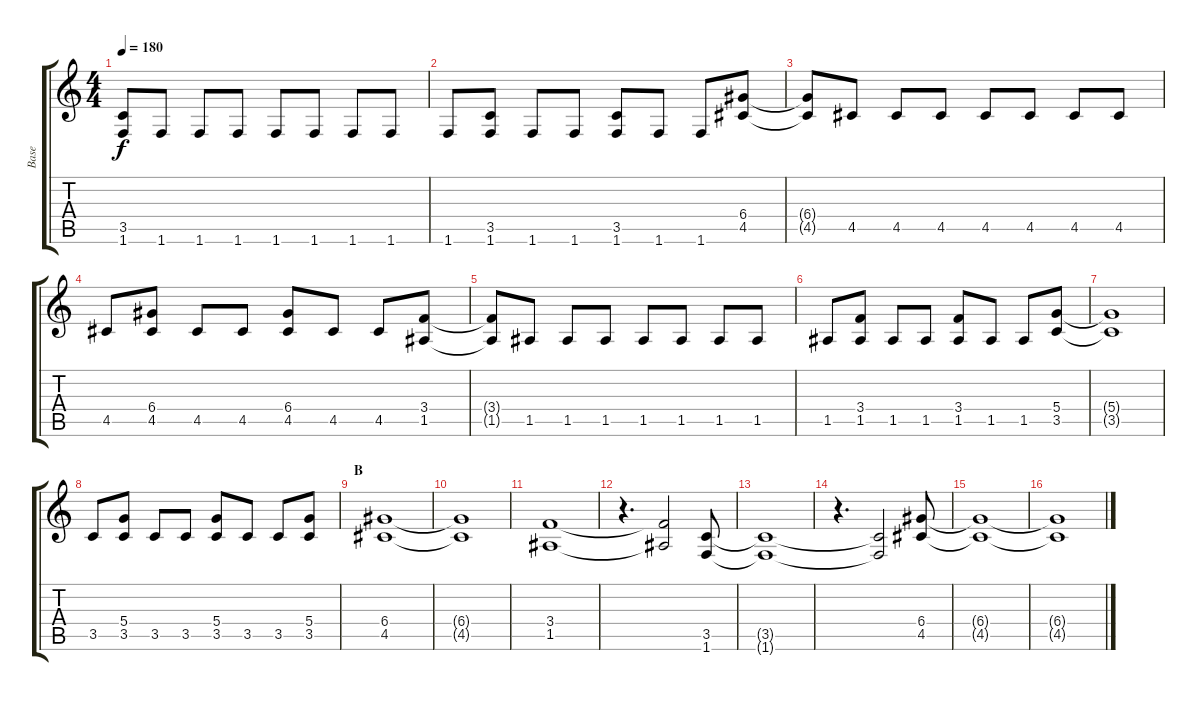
\track ("Base" "Base") {instrument overdrivenguitar}
\staff {score tabs}
\tuning (E4 B3 G3 D3 A2 E2) {hide}
\ts (4 4)
\tempo 180
\clef g2
\ks c
(3.5{t} 1.6{t}).8{dy f} 1.6.8 1.6.8 1.6.8 1.6.8 1.6.8 1.6.8 1.6.8 |
1.6.8 (3.5 1.6).8 1.6.8 1.6.8 (3.5 1.6).8 1.6.8 1.6.8 (6.4 4.5).8 |
(6.4{t} 4.5{t}).8 4.5.8 4.5.8 4.5.8 4.5.8 4.5.8 4.5.8 4.5.8 |
4.5.8 (6.4 4.5).8 4.5.8 4.5.8 (6.4 4.5).8 4.5.8 4.5.8 (3.4 1.5).8 |
(3.4{t} 1.5{t}).8 1.5.8 1.5.8 1.5.8 1.5.8 1.5.8 1.5.8 1.5.8 |
1.5.8 (3.4 1.5).8 1.5.8 1.5.8 (3.4 1.5).8 1.5.8 1.5.8 (5.4 3.5).8 |
(5.4{t} 3.5{t}).1 |
3.5.8 (5.4 3.5).8 3.5.8 3.5.8 (5.4 3.5).8 3.5.8 3.5.8 (5.4 3.5).8 |
\section ("" "B")
(6.4 4.5).1 |
(6.4{t} 4.5{t}).1 |
(3.4 1.5).1 |
r.4{d} (3.4{t} 1.5{t}).2 (3.5 1.6).8 |
(3.5{t} 1.6{t}).1 |
r.4{d} (3.5{t} 1.6{t}).2 (6.4 4.5).8 |
(6.4{t} 4.5{t}).1 |
(6.4{t} 4.5{t}).1
